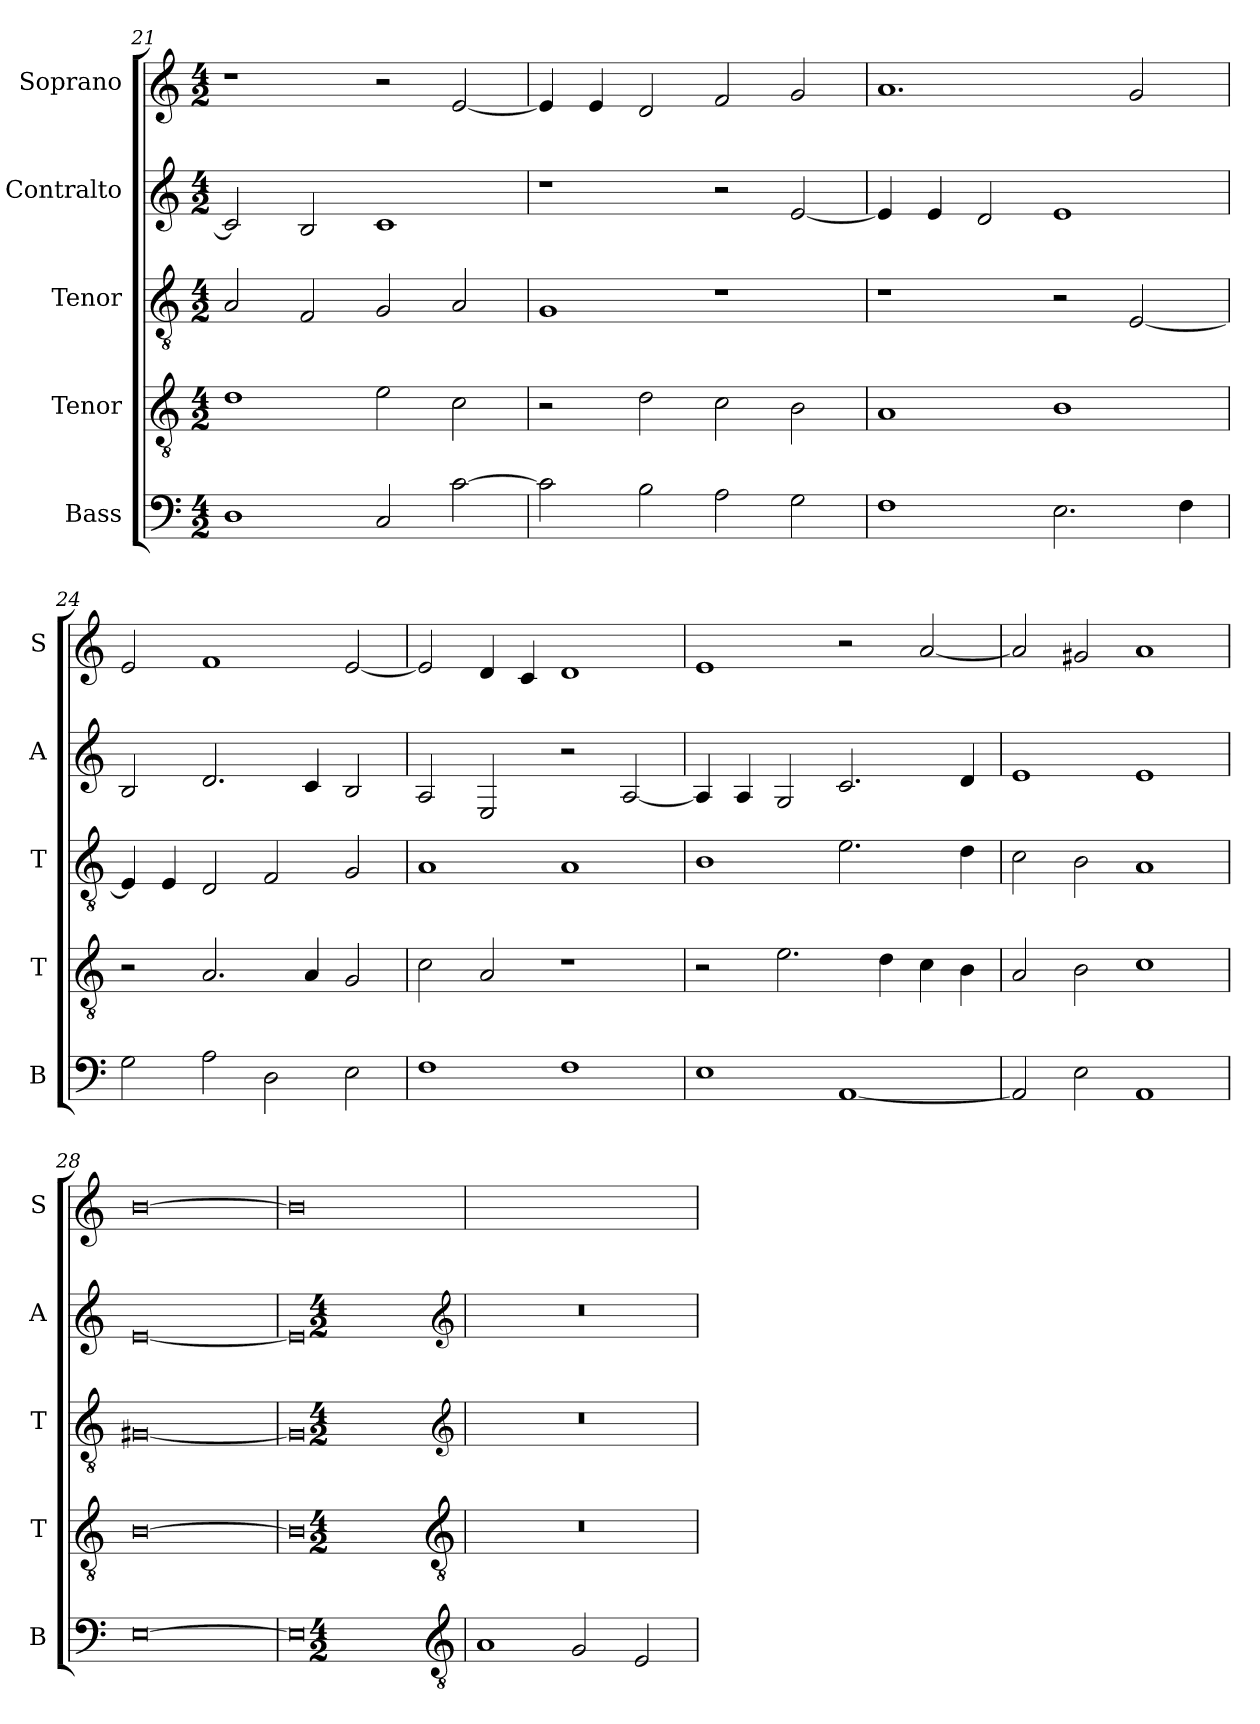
**kern	**kern	**kern	**kern	**kern
*part5	*part4	*part3	*part2	*part1
*staff5	*staff4	*staff3	*staff2	*staff1
*I"Bass	*I"Tenor	*I"Tenor	*I"Contralto	*I"Soprano
*I'B	*I'T	*I'T	*I'A	*I'S
*clefF4	*clefGv2	*clefGv2	*clefG2	*clefG2
*k[]	*k[]	*k[]	*k[]	*k[]
*E:phr	*E:phr	*E:phr	*E:phr	*E:phr
*M4/2	*M4/2	*M4/2	*M4/2	*M4/2
=21	=21	=21	=21	=21
1D	1d	2A	2c]	1r
.	.	2F	2B	.
2C	2e	2G	1c	2r
[2c	2c	2A	.	[2e
=22	=22	=22	=22	=22
2c]	2r	1G	1r	4e]
.	.	.	.	4e
2B	2d	.	.	2d
2A	2c	1r	2r	2f
2G	2B	.	[2e	2g
=23	=23	=23	=23	=23
1F	1A	1r	4e]	1.a
.	.	.	4e	.
.	.	.	2d	.
2.E	1B	2r	1e	.
.	.	[2E	.	2g
4F	.	.	.	.
=24	=24	=24	=24	=24
2G	2r	4E]	2B	2e
.	.	4E	.	.
2A	2.A	2D	2.d	1f
2D	.	2F	.	.
.	4A	.	4c	.
2E	2G	2G	2B	[2e
=25	=25	=25	=25	=25
1F	2c	1A	2A	2e]
.	2A	.	2E	4d
.	.	.	.	4c
1F	1r	1A	2r	1d
.	.	.	[2A	.
=26	=26	=26	=26	=26
1E	2r	1B	4A]	1e
.	.	.	4A	.
.	2.e	.	2G	.
[1AA	.	2.e	2.c	2r
.	4d	.	.	.
.	4c	.	.	[2a
.	4B	4d	4d	.
=27	=27	=27	=27	=27
2AA]	2A	2c	1e	2a]
2E	2B	2B	.	2g#X
1AA	1c	1A	1e	1a
=28	=28	=28	=28	=28
[0E	[0B	[0G#X	[0e	[0b
=29	=29	=29	=29	=29
0E]	0B]	0G#]	0e]	0b]
*clefGv2	*clefGv2	*clefG2	*clefG2	*
*k[]	*k[]	*k[]	*k[]	*
*E:phr	*E:phr	*E:phr	*E:phr	*
*M4/2	*M4/2	*M4/2	*M4/2	*
=30	=30	=30	=30	=30
1A	0r	0r	0r	0ryy
2G	.	.	.	.
2E	.	.	.	.
=	=	=	=	=
*-	*-	*-	*-	*-
